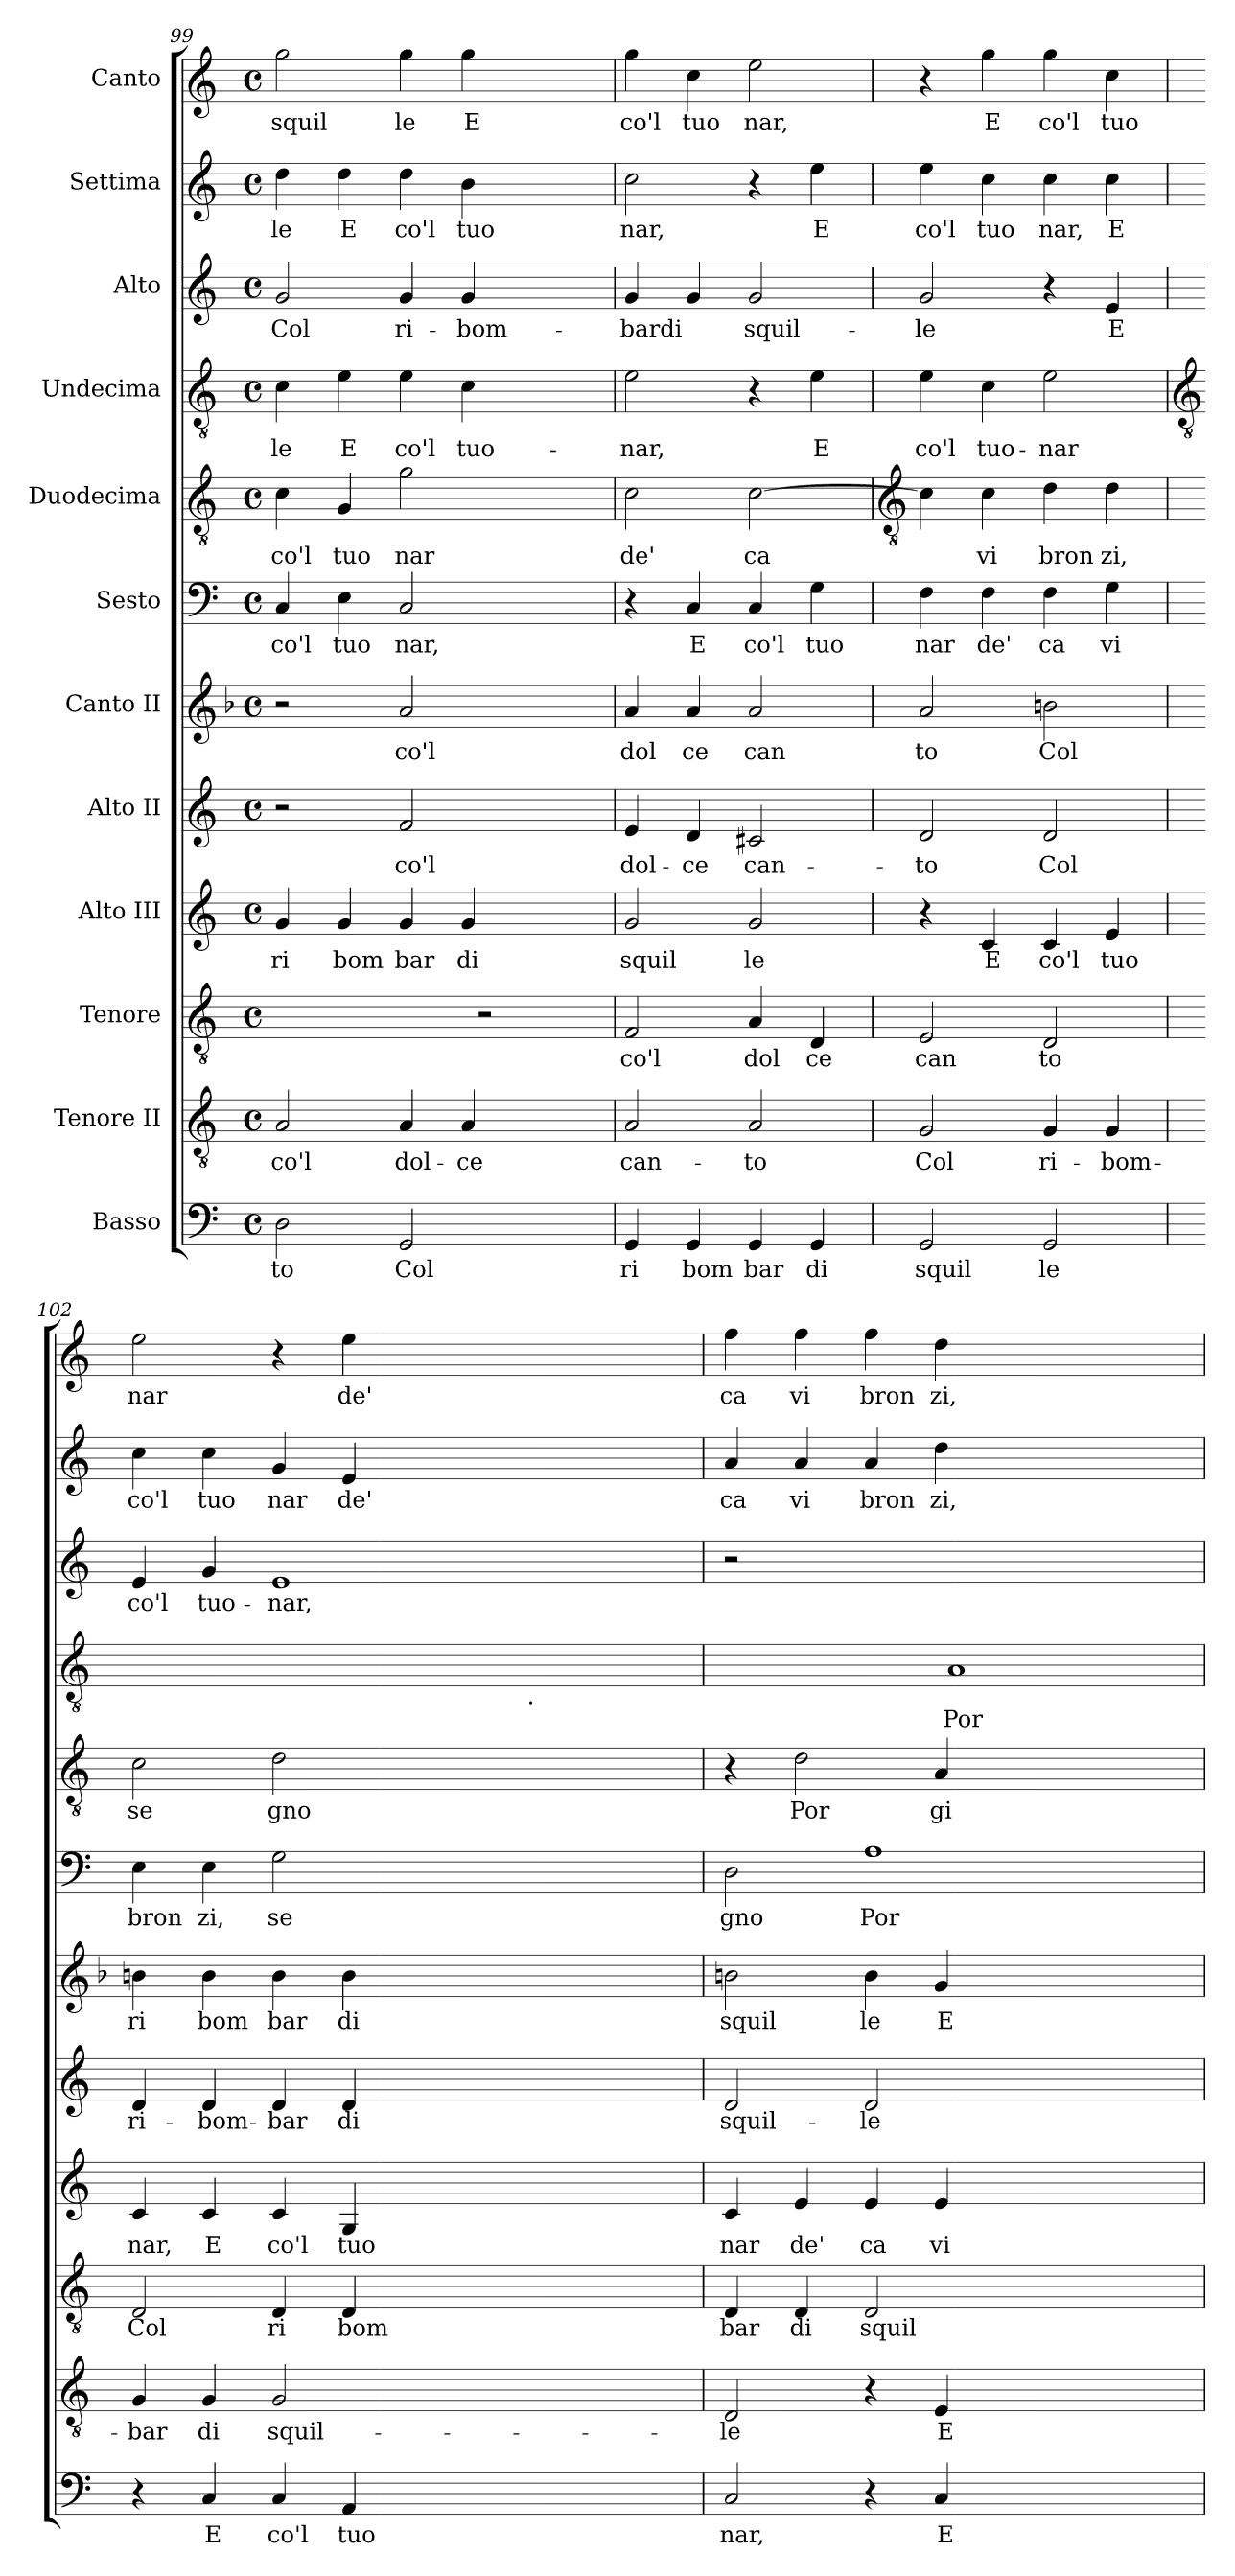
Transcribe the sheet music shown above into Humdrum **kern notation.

**kern	**text	**kern	**text	**kern	**text	**kern	**text	**kern	**text	**kern	**text	**kern	**text	**kern	**text	**kern	**text	**kern	**text	**kern	**text	**kern	**text
*part12	*part12	*part11	*part11	*part10	*part10	*part9	*part9	*part8	*part8	*part7	*part7	*part6	*part6	*part5	*part5	*part4	*part4	*part3	*part3	*part2	*part2	*part1	*part1
*staff12	*staff12	*staff11	*staff11	*staff10	*staff10	*staff9	*staff9	*staff8	*staff8	*staff7	*staff7	*staff6	*staff6	*staff5	*staff5	*staff4	*staff4	*staff3	*staff3	*staff2	*staff2	*staff1	*staff1
*I"Basso	*	*I"Tenore II	*	*I"Tenore	*	*I"Alto III	*	*I"Alto II	*	*I"Canto II	*	*I"Sesto	*	*I"Duodecima	*	*I"Undecima	*	*I"Alto	*	*I"Settima	*	*I"Canto	*
*clefF4	*	*clefGv2	*	*clefGv2	*	*clefG2	*	*clefG2	*	*clefG2	*	*clefF4	*	*clefGv2	*	*clefGv2	*	*clefG2	*	*clefG2	*	*clefG2	*
*k[]	*	*k[]	*	*k[]	*	*k[]	*	*k[]	*	*k[b-]	*	*k[]	*	*k[]	*	*k[]	*	*k[]	*	*k[]	*	*k[]	*
*C:	*	*C:	*	*C:	*	*C:	*	*C:	*	*F:	*	*C:	*	*C:	*	*C:	*	*C:	*	*C:	*	*C:	*
*M4/4	*	*M4/4	*	*M4/4	*	*M4/4	*	*M4/4	*	*M4/4	*	*M4/4	*	*M4/4	*	*M4/4	*	*M4/4	*	*M4/4	*	*M4/4	*
*met(c)	*	*met(c)	*	*met(c)	*	*met(c)	*	*met(c)	*	*met(c)	*	*met(c)	*	*met(c)	*	*met(c)	*	*met(c)	*	*met(c)	*	*met(c)	*
=99A	=99A	=99A	=99A	=99A	=99A	=99A	=99A	=99A	=99A	=99A	=99A	=99A	=99A	=99A	=99A	=99A	=99A	=99A	=99A	=99A	=99A	=99A	=99A
!	!LO:LY:b	!	!LO:LY:b	!	!	!	!LO:LY:b	!	!	!	!	!	!LO:LY:b	!	!LO:LY:b	!	!LO:LY:b	!	!LO:LY:b	!	!LO:LY:b	!	!LO:LY:b
2D\	to	2A/	co'l	4ryy	.	4g/	ri	2r	.	2r	.	4C/	co'l	4c\	co'l	4c\	-le	2g/	Col	4dd\	le	2gg\	squil
!	!	!	!	!	!	!	!LO:LY:b	!	!	!	!	!	!LO:LY:b	!	!LO:LY:b	!	!LO:LY:b	!	!	!	!LO:LY:b	!	!
.	.	.	.	4ryy	.	4g/	bom	.	.	.	.	4E\	tuo	4G/	tuo	4e\	E	.	.	4dd\	E	.	.
!	!LO:LY:b	!	!LO:LY:b	!	!	!	!LO:LY:b	!	!LO:LY:b	!	!LO:LY:b	!	!LO:LY:b	!	!LO:LY:b	!	!LO:LY:b	!	!LO:LY:b	!	!LO:LY:b	!	!LO:LY:b
2GG/	Col	4A/	dol-	4ryy	.	4g/	bar	2f/	co'l	2a/	co'l	2C/	nar,	2g\	nar	4e\	co'l	4g/	ri-	4dd\	co'l	4gg\	le
!	!	!	!LO:LY:b	!	!	!	!LO:LY:b	!	!	!	!	!	!	!	!	!	!LO:LY:b	!	!LO:LY:b	!	!LO:LY:b	!	!LO:LY:b
.	.	4A/	-ce	32ryy	.	4g/	di	.	.	.	.	.	.	.	.	4c\	tuo-	4g/	-bom-	4b\	tuo	4gg\	E
.	.	.	.	2r	.	.	.	.	.	.	.	.	.	.	.	.	.	.	.	.	.	.	.
4ryy	.	4ryy	.	.	.	4ryy	.	4ryy	.	4ryy	.	4ryy	.	4ryy	.	4ryy	.	4ryy	.	4ryy	.	4ryy	.
32ryy	.	32ryy	.	.	.	32ryy	.	32ryy	.	32ryy	.	32ryy	.	32ryy	.	32ryy	.	32ryy	.	32ryy	.	32ryy	.
=100A	=100A	=100A	=100A	=100A	=100A	=100A	=100A	=100A	=100A	=100A	=100A	=100A	=100A	=100A	=100A	=100A	=100A	=100A	=100A	=100A	=100A	=100A	=100A
!	!LO:LY:b	!	!LO:LY:b	!	!LO:LY:b	!	!LO:LY:b	!	!LO:LY:b	!	!LO:LY:b	!	!	!	!LO:LY:b	!	!LO:LY:b	!	!LO:LY:b	!	!LO:LY:b	!	!LO:LY:b
4GG/	ri	2A/	can-	2F/	co'l	2g/	squil	4e/	dol-	4a/	dol	4r	.	2c\	de'	2e\	-nar,	4g/	-bardi	2cc\	nar,	4gg\	co'l
!	!LO:LY:b	!	!	!	!	!	!	!	!LO:LY:b	!	!LO:LY:b	!	!LO:LY:b	!	!	!	!	!	!	!	!	!	!LO:LY:b
4GG/	bom	.	.	.	.	.	.	4d/	-ce	4a/	ce	4C/	E	.	.	.	.	4g/	.	.	.	4cc\	tuo
!	!LO:LY:b	!	!LO:LY:b	!	!LO:LY:b	!	!LO:LY:b	!	!LO:LY:b	!	!LO:LY:b	!	!LO:LY:b	!	!LO:LY:b	!	!	!	!LO:LY:b	!	!	!	!LO:LY:b
4GG/	bar	2A/	-to	4A/	dol	2g/	le	2c#X/	can-	2a/	can	4C/	co'l	[2c\	ca	4r	.	2g/	squil-	4r	.	2ee\	nar,
!	!LO:LY:b	!	!	!	!LO:LY:b	!	!	!	!	!	!	!	!LO:LY:b	!	!	!	!LO:LY:b	!	!	!	!LO:LY:b	!	!
4GG/	di	.	.	4D/	ce	.	.	.	.	.	.	4G\	tuo	.	.	4e\	E	.	.	4ee\	E	.	.
!!LO:LB:g=z
=101A	=101A	=101A	=101A	=101A	=101A	=101A	=101A	=101A	=101A	=101A	=101A	=101A	=101A	=101A	=101A	=101A	=101A	=101A	=101A	=101A	=101A	=101A	=101A
*	*	*	*	*	*	*	*	*	*	*	*	*	*	*clefGv2	*	*	*	*	*	*	*	*	*
!	!LO:LY:b	!	!LO:LY:b	!	!LO:LY:b	!	!	!	!LO:LY:b	!	!LO:LY:b	!	!LO:LY:b	!	!	!	!LO:LY:b	!	!LO:LY:b	!	!LO:LY:b	!	!
2GG/	squil	2G/	Col	2E/	can	4r	.	2d/	-to	2a/	to	4F\	nar	4c\]	.	4e\	co'l	2g/	-le	4ee\	co'l	4r	.
!	!	!	!	!	!	!	!LO:LY:b	!	!	!	!	!	!LO:LY:b	!	!LO:LY:b	!	!LO:LY:b	!	!	!	!LO:LY:b	!	!LO:LY:b
.	.	.	.	.	.	4c/	E	.	.	.	.	4F\	de'	4c\	vi	4c\	tuo-	.	.	4cc\	tuo	4gg\	E
!	!LO:LY:b	!	!LO:LY:b	!	!LO:LY:b	!	!LO:LY:b	!	!LO:LY:b	!	!LO:LY:b	!	!LO:LY:b	!	!LO:LY:b	!	!LO:LY:b	!	!	!	!LO:LY:b	!	!LO:LY:b
2GG/	le	4G/	ri-	2D/	to	4c/	co'l	2d/	Col	2bn\	Col	4F\	ca	4d\	bron	2e\	-nar	4r	.	4cc\	nar,	4gg\	co'l
!	!	!	!LO:LY:b	!	!	!	!LO:LY:b	!	!	!	!	!	!LO:LY:b	!	!LO:LY:b	!	!	!	!LO:LY:b	!	!LO:LY:b	!	!LO:LY:b
.	.	4G/	-bom-	.	.	4e/	tuo	.	.	.	.	4G\	vi	4d\	zi,	.	.	4e/	E	4cc\	E	4cc\	tuo
!!LO:LB:g=z
=102A	=102A	=102A	=102A	=102A	=102A	=102A	=102A	=102A	=102A	=102A	=102A	=102A	=102A	=102A	=102A	=102A	=102A	=102A	=102A	=102A	=102A	=102A	=102A
*	*	*	*	*	*	*	*	*	*	*	*	*	*	*	*	*clefGv2	*	*	*	*	*	*	*
!	!	!	!LO:LY:b	!	!LO:LY:b	!	!LO:LY:b	!	!LO:LY:b	!	!LO:LY:b	!	!LO:LY:b	!	!LO:LY:b	!	!	!	!LO:LY:b	!	!LO:LY:b	!	!LO:LY:b
4r	.	4G/	-bar	2D/	Col	4c/	nar,	4d/	ri-	4bn\	ri	4E\	bron	2c\	se	4ryy	.	4e/	co'l	4cc\	co'l	2ee\	nar
!	!LO:LY:b	!	!LO:LY:b	!	!	!	!LO:LY:b	!	!LO:LY:b	!	!LO:LY:b	!	!LO:LY:b	!	!	!	!	!	!LO:LY:b	!	!LO:LY:b	!	!
4C/	E	4G/	di	.	.	4c/	E	4d/	-bom-	4b\	bom	4E\	zi,	.	.	4ryy	.	4g/	tuo-	4cc\	tuo	.	.
!	!LO:LY:b	!	!LO:LY:b	!	!LO:LY:b	!	!LO:LY:b	!	!LO:LY:b	!	!LO:LY:b	!	!LO:LY:b	!	!LO:LY:b	!	!	!	!LO:LY:b	!	!LO:LY:b	!	!
4C/	co'l	2G/	squil-	4D/	ri	4c/	co'l	4d/	-bar	4b\	bar	2G\	se	2d\	gno	4ryy	.	1e	-nar,	4g/	nar	4r	.
!	!LO:LY:b	!	!	!	!LO:LY:b	!	!LO:LY:b	!	!LO:LY:b	!	!LO:LY:b	!	!	!	!	!	!	!	!	!	!LO:LY:b	!	!LO:LY:b
4AA/	tuo	.	.	4D/	bom	4G/	tuo	4d/	di	4b\	di	.	.	.	.	64ryy	.	.	.	4e/	de'	4ee\	de'
.	.	.	.	.	.	.	.	.	.	.	.	.	.	.	.	64ryy	.	.	.	.	.	.	.
.	.	.	.	.	.	.	.	.	.	.	.	.	.	.	.	64ryy	.	.	.	.	.	.	.
.	.	.	.	.	.	.	.	.	.	.	.	.	.	.	.	64ryy	.	.	.	.	.	.	.
.	.	.	.	.	.	.	.	.	.	.	.	.	.	.	.	64ryy	.	.	.	.	.	.	.
.	.	.	.	.	.	.	.	.	.	.	.	.	.	.	.	64ryy	.	.	.	.	.	.	.
.	.	.	.	.	.	.	.	.	.	.	.	.	.	.	.	64ryy	.	.	.	.	.	.	.
.	.	.	.	.	.	.	.	.	.	.	.	.	.	.	.	64ryy	.	.	.	.	.	.	.
.	.	.	.	.	.	.	.	.	.	.	.	.	.	.	.	64ryy	.	.	.	.	.	.	.
.	.	.	.	.	.	.	.	.	.	.	.	.	.	.	.	64ryy	.	.	.	.	.	.	.
.	.	.	.	.	.	.	.	.	.	.	.	.	.	.	.	64ryy	.	.	.	.	.	.	.
.	.	.	.	.	.	.	.	.	.	.	.	.	.	.	.	64ryy	.	.	.	.	.	.	.
.	.	.	.	.	.	.	.	.	.	.	.	.	.	.	.	64ryy	.	.	.	.	.	.	.
.	.	.	.	.	.	.	.	.	.	.	.	.	.	.	.	64ryy	.	.	.	.	.	.	.
!	!	!	!	!	!	!	!	!	!	!	!	!	!	!	!	!LO:TX:b:t=.	!	!	!	!	!	!	!
.	.	.	.	.	.	.	.	.	.	.	.	.	.	.	.	64ryy	.	.	.	.	.	.	.
.	.	.	.	.	.	.	.	.	.	.	.	.	.	.	.	4ryy	.	.	.	.	.	.	.
2ryy	.	2ryy	.	2ryy	.	2ryy	.	2ryy	.	2ryy	.	2ryy	.	2ryy	.	.	.	.	.	2ryy	.	2ryy	.
.	.	.	.	.	.	.	.	.	.	.	.	.	.	.	.	4ryy	.	.	.	.	.	.	.
.	.	.	.	.	.	.	.	.	.	.	.	.	.	.	.	64ryy	.	.	.	.	.	.	.
!!LO:LB:g=z
=103	=103	=103	=103	=103	=103	=103	=103	=103	=103	=103	=103	=103	=103	=103	=103	=103	=103	=103	=103	=103	=103	=103	=103
!	!LO:LY:b	!	!LO:LY:b	!	!LO:LY:b	!	!LO:LY:b	!	!LO:LY:b	!	!LO:LY:b	!	!LO:LY:b	!	!	!	!	!	!	!	!LO:LY:b	!	!LO:LY:b
2C/	nar,	2D/	-le	4D/	bar	4c/	nar	2d/	squil-	2bn\	squil	2D\	gno	4r	.	4ryy	.	2r	.	4a/	ca	4ff\	ca
!	!	!	!	!	!LO:LY:b	!	!LO:LY:b	!	!	!	!	!	!	!	!LO:LY:b	!	!	!	!	!	!LO:LY:b	!	!LO:LY:b
.	.	.	.	4D/	di	4e/	de'	.	.	.	.	.	.	2d\	Por	4ryy	.	.	.	4a/	vi	4ff\	vi
!	!	!	!	!	!LO:LY:b	!	!LO:LY:b	!	!LO:LY:b	!	!LO:LY:b	!	!LO:LY:b	!	!	!	!	!	!	!	!LO:LY:b	!	!LO:LY:b
4r	.	4r	.	2D/	squil	4e/	ca	2d/	-le	4b\	le	1A	Por	.	.	4ryy	.	1ryy	.	4a/	bron	4ff\	bron
!	!LO:LY:b	!	!LO:LY:b	!	!	!	!LO:LY:b	!	!	!	!LO:LY:b	!	!	!	!LO:LY:b	!	!	!	!	!	!LO:LY:b	!	!LO:LY:b
4C/	E	4E/	E	.	.	4e/	vi	.	.	4g/	E	.	.	4A/	gi	64ryy	.	.	.	4dd\	zi,	4dd\	zi,
!	!	!	!	!	!	!	!	!	!	!	!	!	!	!	!	!	!LO:LY:b	!	!	!	!	!	!
.	.	.	.	.	.	.	.	.	.	.	.	.	.	.	.	1A	Por	.	.	.	.	.	.
2ryy	.	2ryy	.	2ryy	.	2ryy	.	2ryy	.	2ryy	.	.	.	2ryy	.	.	.	.	.	2ryy	.	2ryy	.
4ryy	.	4ryy	.	4ryy	.	4ryy	.	4ryy	.	4ryy	.	4ryy	.	4ryy	.	.	.	4ryy	.	4ryy	.	4ryy	.
64ryy	.	64ryy	.	64ryy	.	64ryy	.	64ryy	.	64ryy	.	64ryy	.	64ryy	.	.	.	64ryy	.	64ryy	.	64ryy	.
=	=	=	=	=	=	=	=	=	=	=	=	=	=	=	=	=	=	=	=	=	=	=	=
*-	*-	*-	*-	*-	*-	*-	*-	*-	*-	*-	*-	*-	*-	*-	*-	*-	*-	*-	*-	*-	*-	*-	*-
